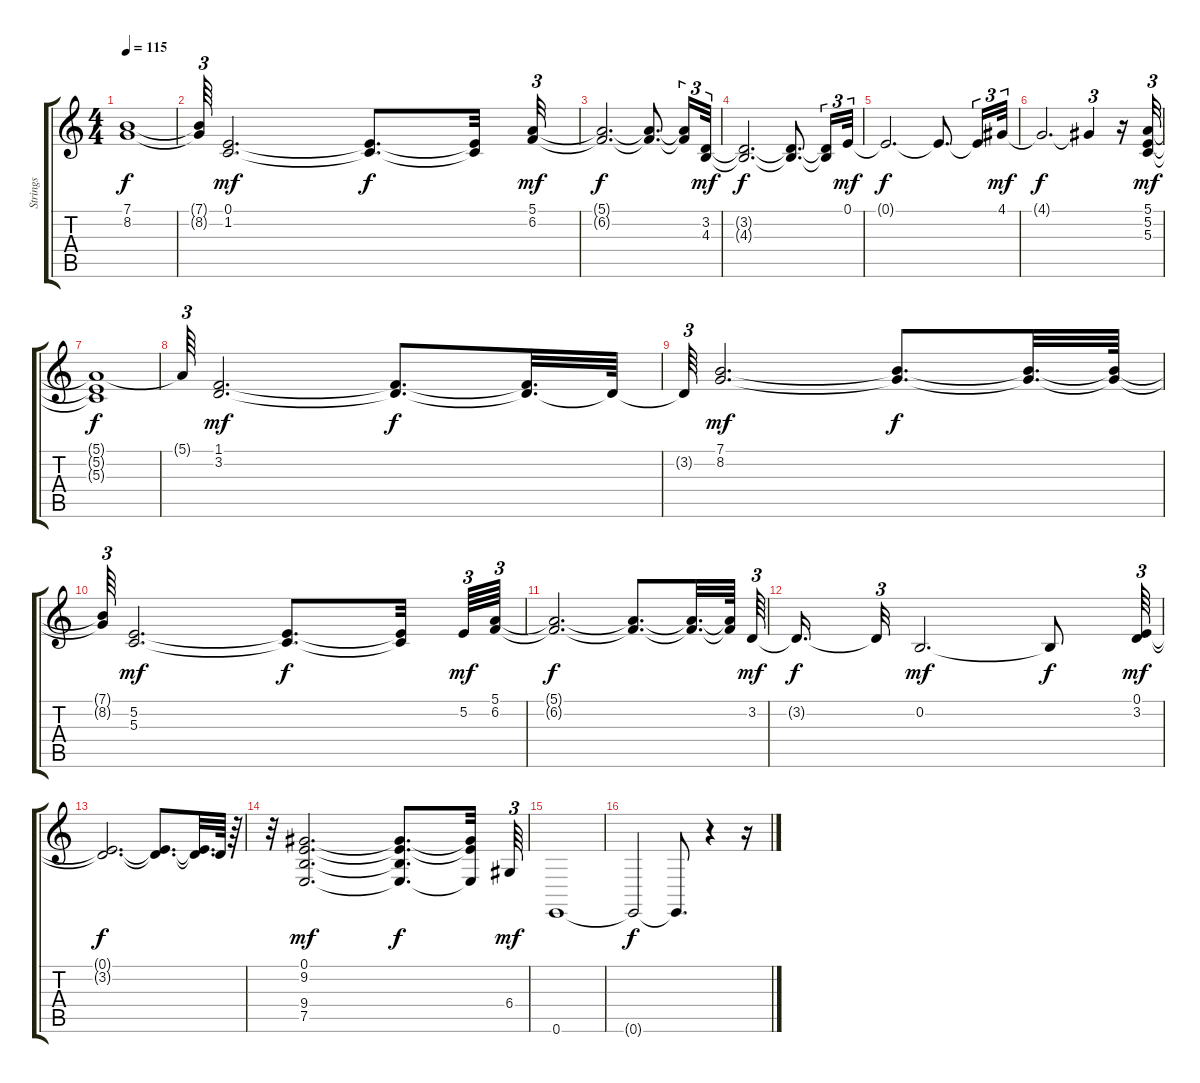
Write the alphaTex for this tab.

\track ("Strings " "Strings ") {instrument stringensemble1}
\staff {score tabs}
\tuning (E4 B3 G3 D3 A2 E2) {hide}
\ts (4 4)
\tempo 115
\clef g2
\ks c
(7.1{t} 8.2{t}).1{dy f} |
(7.1{t} 8.2{t}).64{tu (3 2)} (0.1 1.2).2{d dy mf} (0.1{t} 1.2{t}).8{d dy f} (0.1{t} 1.2{t}).32 (5.1 6.2).32{tu (3 2) dy mf} |
(5.1{t} 6.2{t}).2{d dy f} (5.1{t} 6.2{t}).8{d} (5.1{t} 6.2{t}).16{tu (3 2)} (3.2 4.3).32{tu (3 2) dy mf} |
(3.2{t} 4.3{t}).2{d dy f} (3.2{t} 4.3{t}).8{d} (3.2{t} 4.3{t}).16{tu (3 2)} 0.1.32{tu (3 2) dy mf} |
0.1{t}.2{d dy f} 0.1{t}.8{d} 0.1{t}.16{tu (3 2)} 4.1.32{tu (3 2) dy mf} |
4.1{t}.2{d dy f} 4.1{t}.4{tu (3 2)} r.16 (5.1 5.2 5.3).32{tu (3 2) dy mf} |
(5.1{t} 5.2{t} 5.3{t}).1{dy f} |
5.1{t}.64{tu (3 2)} (1.1 3.2).2{d dy mf} (1.1{t} 3.2{t}).8{d dy f} (1.1{t} 3.2{t}).32{d} 3.2{t}.64 |
3.2{t}.64{tu (3 2)} (7.1 8.2).2{d dy mf} (7.1{t} 8.2{t}).8{d dy f} (7.1{t} 8.2{t}).32{d} (7.1{t} 8.2{t}).64 |
(7.1{t} 8.2{t}).64{tu (3 2)} (5.2 5.3).2{d dy mf} (5.2{t} 5.3{t}).8{d dy f} (5.2{t} 5.3{t}).32 5.2.64{tu (3 2) dy mf} (5.1 6.2).64{tu (3 2)} |
(5.1{t} 6.2{t}).2{d dy f} (5.1{t} 6.2{t}).8{d} (5.1{t} 6.2{t}).32{d} (5.1{t} 6.2{t}).64 3.2.64{tu (3 2) dy mf} |
3.2{t}.16{d dy f} 3.2{t}.32{tu (3 2)} 0.2.2{d dy mf} 0.2{t}.8{dy f} (0.1 3.2).64{tu (3 2) dy mf} |
(0.1{t} 3.2{t}).2{d dy f} (0.1{t} 3.2{t}).8{d} (0.1{t} 3.2{t}).32{d} 3.2{t}.64 r.64{tu (3 2)} |
r.32{tu (3 2)} (0.1 9.2 9.4 7.5).2{d dy mf} (0.1{t} 9.2{t} 9.4{t} 7.5{t}).8{d dy f} (0.1{t} 9.2{t} 7.5{t}).32 6.4.64{tu (3 2) dy mf} |
0.6.1 |
0.6{t}.2{dy f} 0.6{t}.8{d} r.4 r.16
